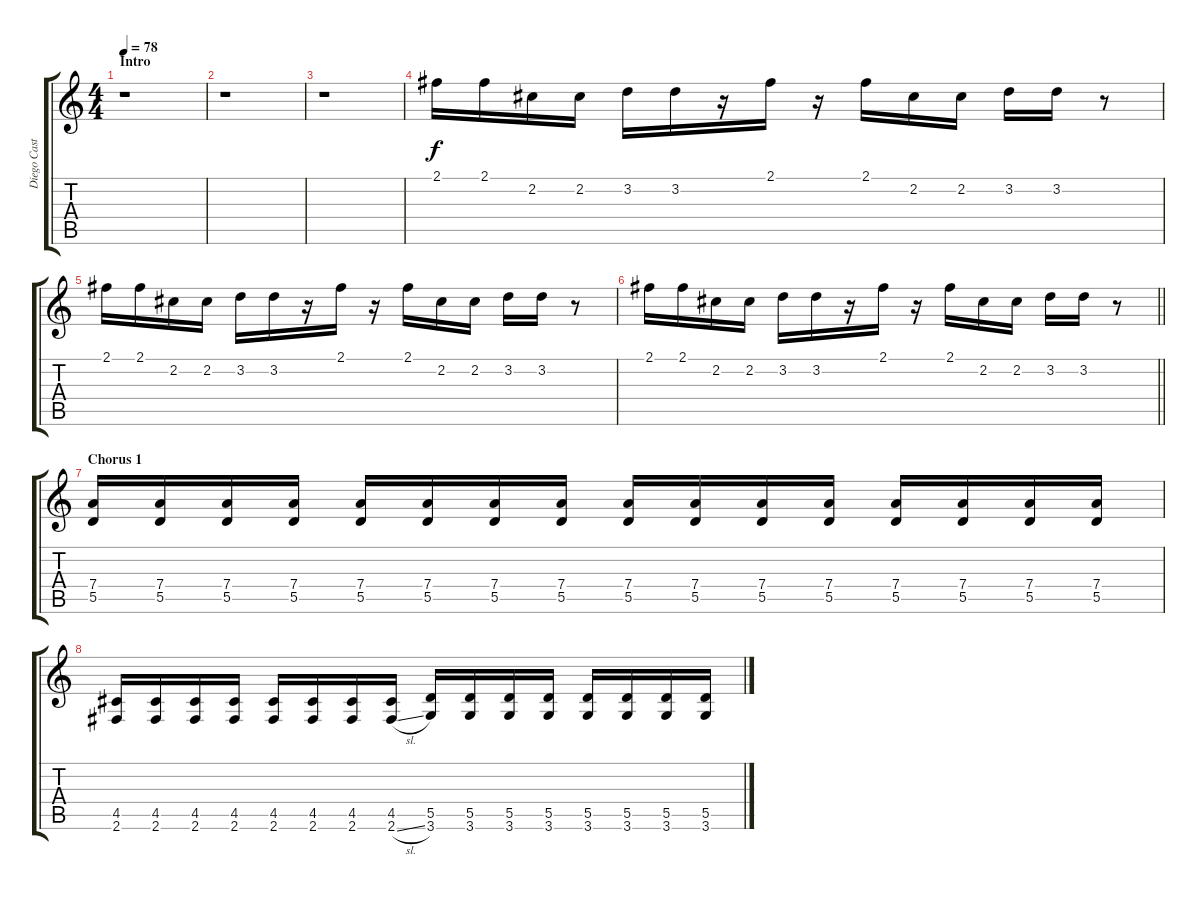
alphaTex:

\track ("Diego Castillo(Guitar)" "Diego Cast") {instrument overdrivenguitar}
\staff {score tabs}
\tuning (E4 B3 G3 D3 A2 E2) {hide}
\ts (4 4)
\section ("" "Intro")
\tempo 78
\clef g2
\ks c
r.1{dy f instrument overdrivenguitar} |
r.1 |
r.1 |
2.1.16 2.1.16 2.2.16 2.2.16 3.2.16 3.2.16 r.16 2.1.16 r.16 2.1.16 2.2.16 2.2.16 3.2.16 3.2.16 r.8 |
2.1.16 2.1.16 2.2.16 2.2.16 3.2.16 3.2.16 r.16 2.1.16 r.16 2.1.16 2.2.16 2.2.16 3.2.16 3.2.16 r.8 |
\barLineRight lightlight
2.1.16 2.1.16 2.2.16 2.2.16 3.2.16 3.2.16 r.16 2.1.16 r.16 2.1.16 2.2.16 2.2.16 3.2.16 3.2.16 r.8 |
\section ("" "Chorus 1")
(7.4 5.5).16 (7.4 5.5).16 (7.4 5.5).16 (7.4 5.5).16 (7.4 5.5).16 (7.4 5.5).16 (7.4 5.5).16 (7.4 5.5).16 (7.4 5.5).16 (7.4 5.5).16 (7.4 5.5).16 (7.4 5.5).16 (7.4 5.5).16 (7.4 5.5).16 (7.4 5.5).16 (7.4 5.5).16 |
(4.5 2.6).16 (4.5 2.6).16 (4.5 2.6).16 (4.5 2.6).16 (4.5 2.6).16 (4.5 2.6).16 (4.5 2.6).16 (4.5 2.6{sl}).16 (5.5 3.6).16 (5.5 3.6).16 (5.5 3.6).16 (5.5 3.6).16 (5.5 3.6).16 (5.5 3.6).16 (5.5 3.6).16 (5.5 3.6).16
